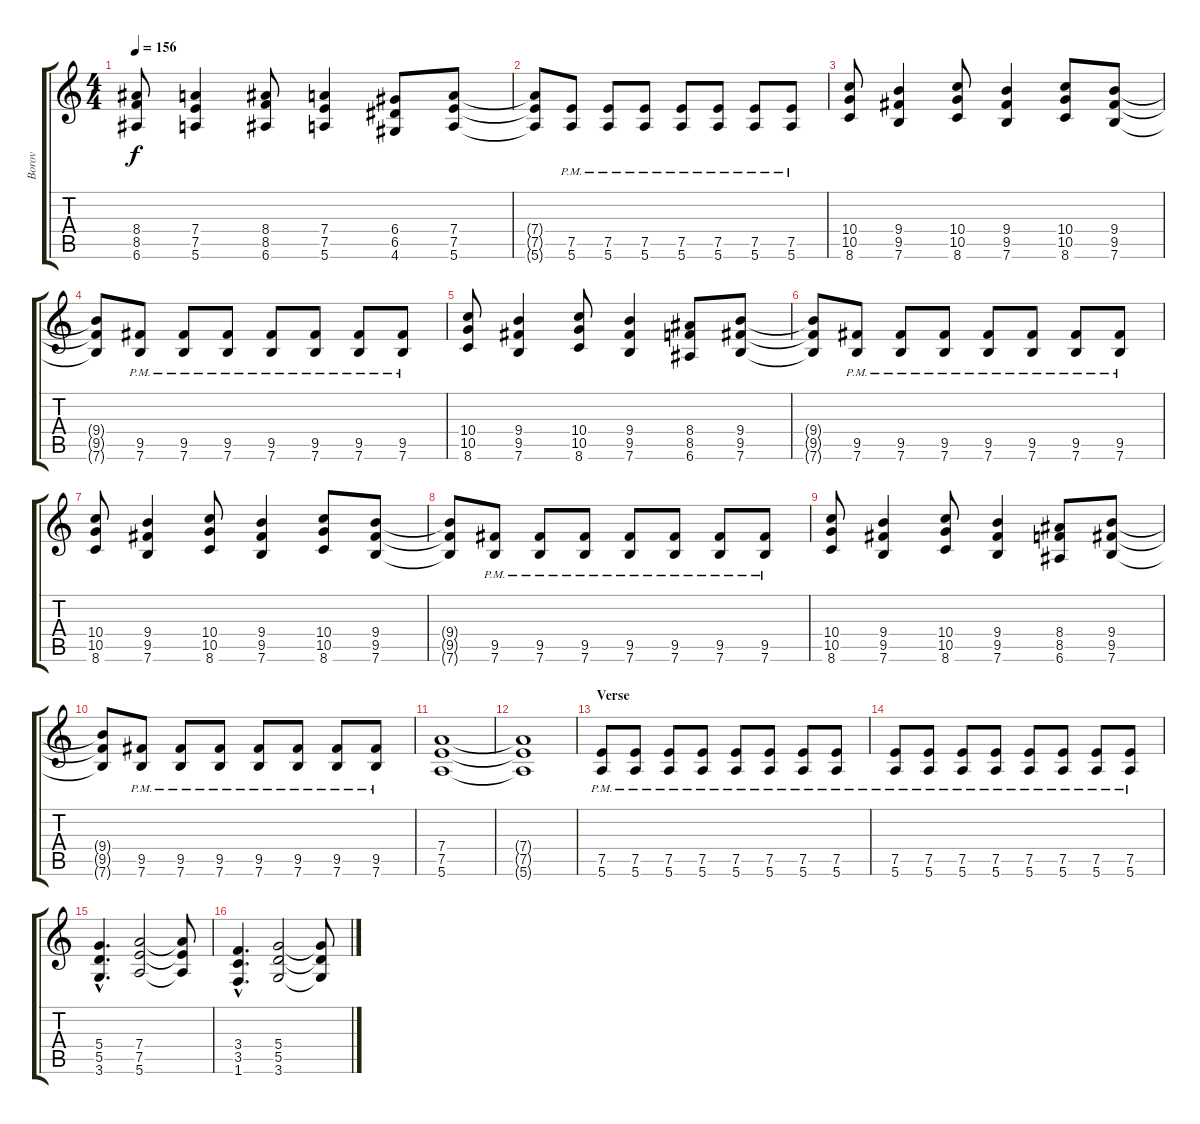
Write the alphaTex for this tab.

\track ("Borov" "Borov") {instrument distortionguitar}
\staff {score tabs}
\tuning (E4 B3 G3 D3 A2 E2) {hide}
\ts (4 4)
\tempo 156
\clef g2
\ks c
(8.4 8.5 6.6).8{dy f} (7.4 7.5 5.6).4 (8.4 8.5 6.6).8 (7.4 7.5 5.6).4 (6.4 6.5 4.6).8 (7.4 7.5 5.6).8 |
(7.4{t} 7.5{t} 5.6{t}).8 (7.5{pm} 5.6{pm}).8 (7.5{pm} 5.6{pm}).8 (7.5{pm} 5.6{pm}).8 (7.5{pm} 5.6{pm}).8 (7.5{pm} 5.6{pm}).8 (7.5{pm} 5.6{pm}).8 (7.5{pm} 5.6{pm}).8 |
(10.4 10.5 8.6).8 (9.4 9.5 7.6).4 (10.4 10.5 8.6).8 (9.4 9.5 7.6).4 (10.4 10.5 8.6).8 (9.4 9.5 7.6).8 |
(9.4{t} 9.5{t} 7.6{t}).8 (9.5{pm} 7.6{pm}).8 (9.5{pm} 7.6{pm}).8 (9.5{pm} 7.6{pm}).8 (9.5{pm} 7.6{pm}).8 (9.5{pm} 7.6{pm}).8 (9.5{pm} 7.6{pm}).8 (9.5{pm} 7.6{pm}).8 |
(10.4 10.5 8.6).8 (9.4 9.5 7.6).4 (10.4 10.5 8.6).8 (9.4 9.5 7.6).4 (8.4 8.5 6.6).8 (9.4 9.5 7.6).8 |
(9.4{t} 9.5{t} 7.6{t}).8 (9.5{pm} 7.6{pm}).8 (9.5{pm} 7.6{pm}).8 (9.5{pm} 7.6{pm}).8 (9.5{pm} 7.6{pm}).8 (9.5{pm} 7.6{pm}).8 (9.5{pm} 7.6{pm}).8 (9.5{pm} 7.6{pm}).8 |
(10.4 10.5 8.6).8 (9.4 9.5 7.6).4 (10.4 10.5 8.6).8 (9.4 9.5 7.6).4 (10.4 10.5 8.6).8 (9.4 9.5 7.6).8 |
(9.4{t} 9.5{t} 7.6{t}).8 (9.5{pm} 7.6{pm}).8 (9.5{pm} 7.6{pm}).8 (9.5{pm} 7.6{pm}).8 (9.5{pm} 7.6{pm}).8 (9.5{pm} 7.6{pm}).8 (9.5{pm} 7.6{pm}).8 (9.5{pm} 7.6{pm}).8 |
(10.4 10.5 8.6).8 (9.4 9.5 7.6).4 (10.4 10.5 8.6).8 (9.4 9.5 7.6).4 (8.4 8.5 6.6).8 (9.4 9.5 7.6).8 |
(9.4{t} 9.5{t} 7.6{t}).8 (9.5{pm} 7.6{pm}).8 (9.5{pm} 7.6{pm}).8 (9.5{pm} 7.6{pm}).8 (9.5{pm} 7.6{pm}).8 (9.5{pm} 7.6{pm}).8 (9.5{pm} 7.6{pm}).8 (9.5{pm} 7.6{pm}).8 |
(7.4 7.5 5.6).1 |
(7.4{t} 7.5{t} 5.6{t}).1 |
\section ("" "Verse")
(7.5{pm} 5.6{pm}).8 (7.5{pm} 5.6{pm}).8 (7.5{pm} 5.6{pm}).8 (7.5{pm} 5.6{pm}).8 (7.5{pm} 5.6{pm}).8 (7.5{pm} 5.6{pm}).8 (7.5{pm} 5.6{pm}).8 (7.5{pm} 5.6{pm}).8 |
(7.5{pm} 5.6{pm}).8 (7.5{pm} 5.6{pm}).8 (7.5{pm} 5.6{pm}).8 (7.5{pm} 5.6{pm}).8 (7.5{pm} 5.6{pm}).8 (7.5{pm} 5.6{pm}).8 (7.5{pm} 5.6{pm}).8 (7.5{pm} 5.6{pm}).8 |
(5.4{hac} 5.5{hac} 3.6{hac}).4{d} (7.4 7.5 5.6).2 (7.4{t} 7.5{t} 5.6{t}).8 |
(3.4{hac} 3.5{hac} 1.6{hac}).4{d} (5.4 5.5 3.6).2 (5.4{t} 5.5{t} 3.6{t}).8
